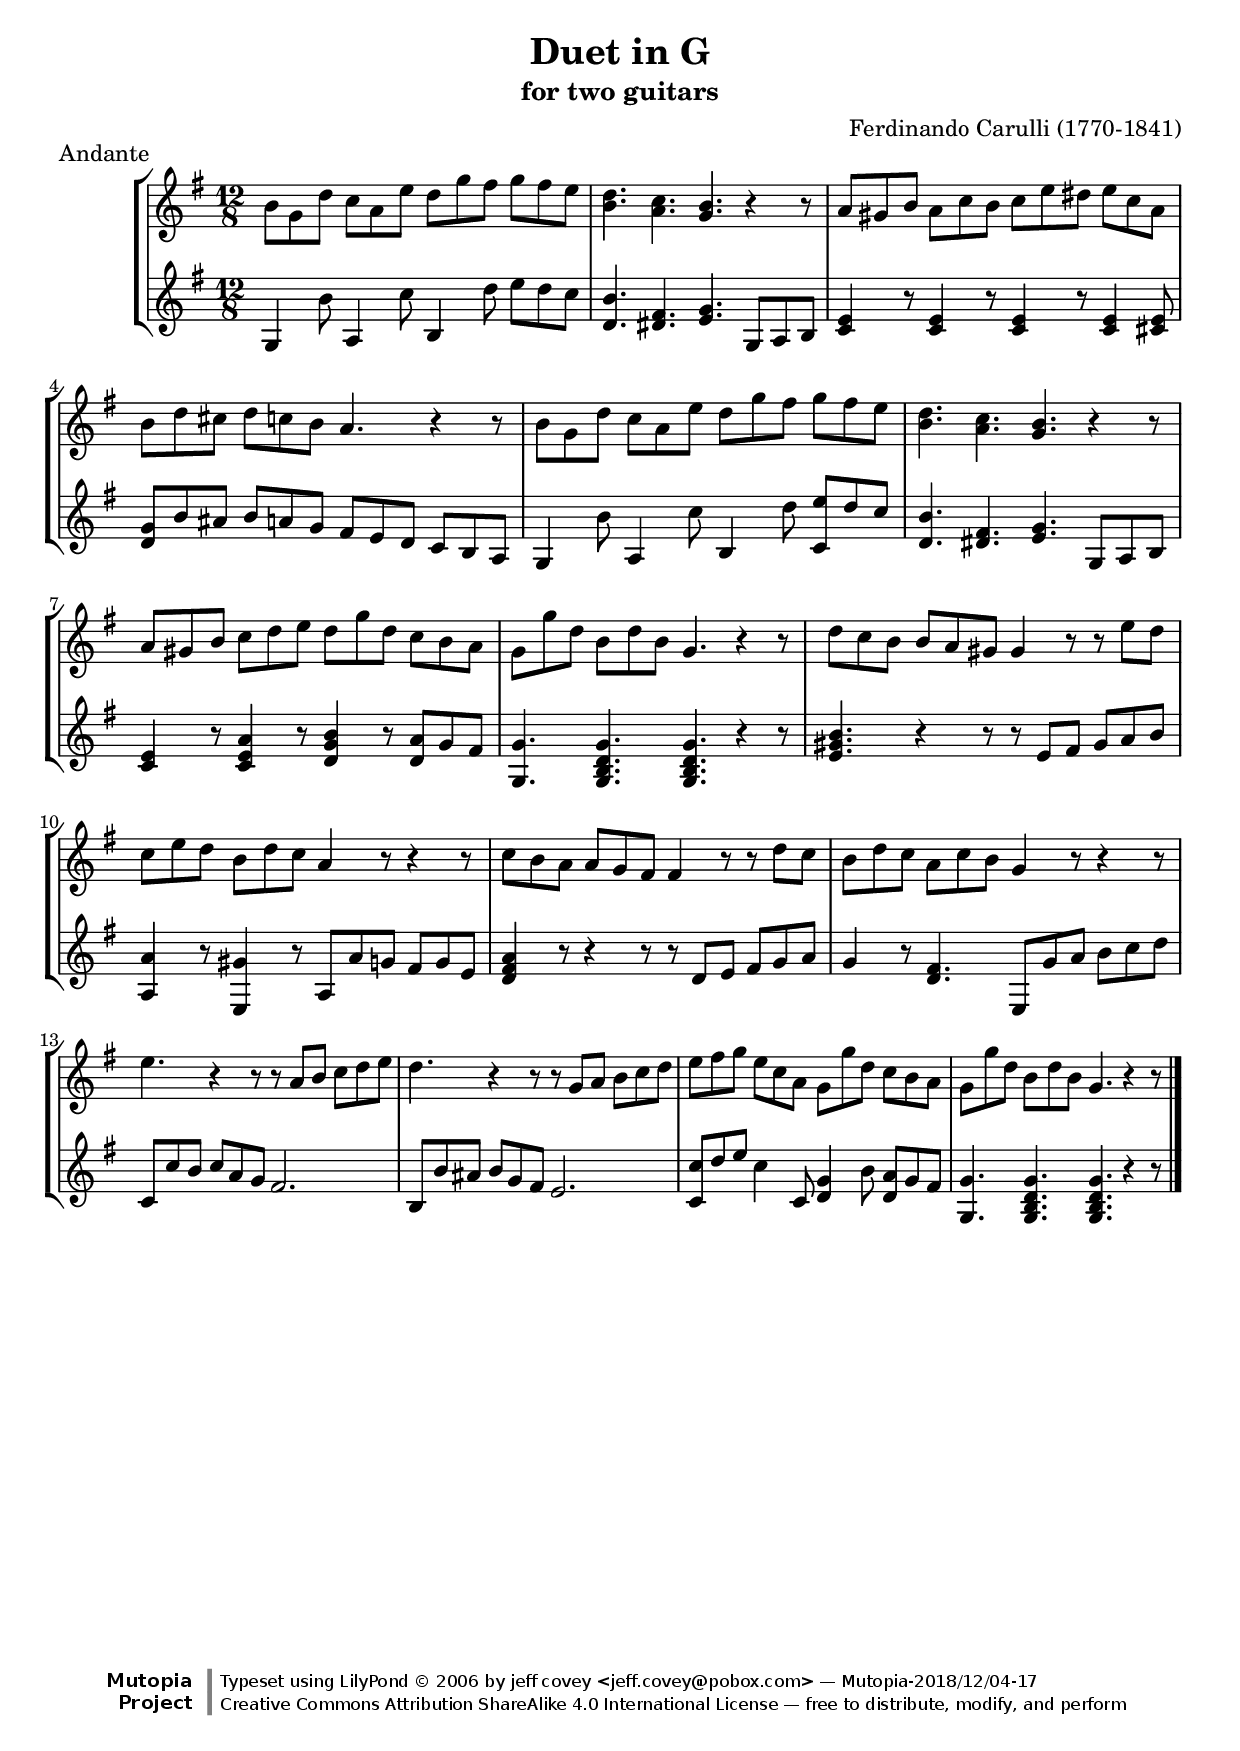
\header {
   title             = "Duet in G"
   subtitle          = "for two guitars"
   piece             = "Andante"
   opus              = ""
   composer          = "Ferdinando Carulli (1770-1841)"
   
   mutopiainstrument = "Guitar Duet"
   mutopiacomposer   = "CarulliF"
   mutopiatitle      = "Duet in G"
   date              = "19th C."
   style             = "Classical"
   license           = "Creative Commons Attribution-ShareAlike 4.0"
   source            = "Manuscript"
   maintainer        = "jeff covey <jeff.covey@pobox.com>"
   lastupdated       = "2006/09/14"
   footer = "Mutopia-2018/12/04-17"
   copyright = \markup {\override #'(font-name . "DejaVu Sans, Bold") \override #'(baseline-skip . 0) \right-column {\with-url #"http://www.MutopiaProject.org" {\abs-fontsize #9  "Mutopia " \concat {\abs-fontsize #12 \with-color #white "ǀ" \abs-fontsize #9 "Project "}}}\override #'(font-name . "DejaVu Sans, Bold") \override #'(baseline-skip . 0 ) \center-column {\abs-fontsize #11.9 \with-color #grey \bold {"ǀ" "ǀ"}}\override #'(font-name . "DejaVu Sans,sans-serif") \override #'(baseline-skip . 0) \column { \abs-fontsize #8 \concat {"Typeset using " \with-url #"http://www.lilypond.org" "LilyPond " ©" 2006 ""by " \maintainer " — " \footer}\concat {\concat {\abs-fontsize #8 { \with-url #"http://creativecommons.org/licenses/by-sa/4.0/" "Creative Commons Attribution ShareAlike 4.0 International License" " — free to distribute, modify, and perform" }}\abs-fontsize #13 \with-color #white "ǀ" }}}
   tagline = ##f
}

\version "2.18.0"

global =  {
   % lilytidy template: guitar
   \transposition c
   \set Staff.midiInstrument = "acoustic guitar (nylon)"
   % lilytidy template end
   \key g \major
   \time 12/8
   \skip 1.*16
   \bar "|."
}

guitarone =  \relative c'' {
   b8[ g d']  c[ a e']  d[ g fis]  g[ fis e]                 | % 1
   < d b >4. < c a > < b g > r4 r8                           | % 2
   a8[ gis b]  a[ c b]  c[ e dis]  e[ c a]                   | % 3
   b[ d cis]  d[ c b] a4. r4 r8                              | % 4
   b8[ g d']  c[ a e']  d[ g fis]  g[ fis e]                 | % 5
   < d b >4. < c a > < b g > r4 r8                           | % 6
   a8[ gis b]  c[ d e]  d[ g d]  c[ b a]                     | % 7
   g[ g' d]  b[ d b] g4. r4 r8                               | % 8
   d'8[ c b]  b[ a gis] gis4 r8 r  e'[ d]                    | % 9
   c[ e d]  b[ d c] a4 r8 r4 r8                              | % 10
   c[ b a]  a[ g fis] fis4 r8 r  d'[ c]                      | % 11
   b[ d c]  a[ c b] g4 r8 r4 r8                              | % 12
   e'4. r4 r8 r  a,[ b]  c[ d e]                             | % 13
   d4. r4 r8 r  g,[ a]  b[ c d]                              | % 14
   e[ fis g]  e[ c a]  g[ g' d]  c[ b a]                     | % 15
   g[ g' d]  b[ d b] g4. r4 r8                               | % 16
}

guitartwo =  \relative c' {
   g4 b'8 a,4 c'8 b,4 d'8  e[ d c]                           | % 1
   < d, b' >4. < dis fis > < e g >  g,8[ a b]                | % 2
   < c e >4 r8 < c e >4 r8 < c e >4 r8 < c e >4 < cis e >8   | % 3
   <  d[ g >8 b' ais]  b[ a g]  fis[ e d]  c[ b a]           | % 4
   g4 b'8 a,4 c'8 b,4 d'8 < c,  e'[ > d' c]                  | % 5
   < d, b' >4. < dis fis > < e g >  g,8[ a b]                | % 6
   < c e >4 r8 < c e a >4 r8 < d g b >4 r8 < d  a'[ > g fis] | % 7
   < g, g' >4. < g b d g > < g b d g > r4 r8                 | % 8
   < e' gis b >4. r4 r8 r  e[ fis]  gis[ a b]                | % 9
   < a, a' >4 r8 < e gis' >4 r8  a[ a' g]  fis[ g e]         | % 10
   < d fis a >4 r8 r4 r8 r8  d[ e]  fis[ g a]                | % 11
   g4 r8 < d fis >4.  e,8[ g' a]  b[ c d]                    | % 12
   c,8[ c' b]  c[ a g] fis2.                                 | % 13
   b,8[ b' ais]  b[ g fis] e2.                               | % 14
   < c  c'[ >8 d' e] c4 c,8 < d g >4 b'8 < d,  a'[ > g fis]  | % 15
   < g, g' >4. < g b d g > < g b d g > r4 r8                 | % 16
}



\score {
   \context StaffGroup = "duet" <<
      \context Staff = "guitarone" << \global \guitarone >>
      \context Staff = "guitartwo" << \global \guitartwo >>
   >>
   
   \layout { }
   
  \midi {
    \tempo 4. = 76
    }


}
